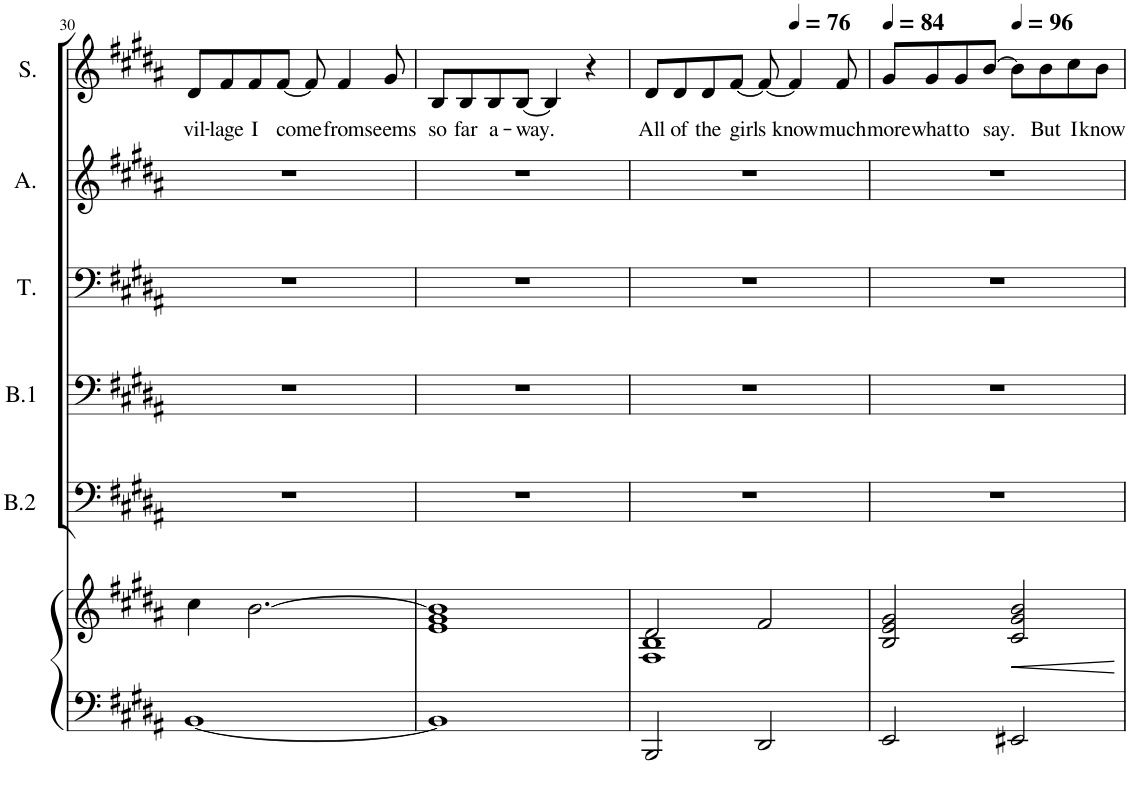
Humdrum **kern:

**kern	**kern	**dynam	**kern	**kern	**kern	**kern	**kern	**text
*part6	*part6	*part6	*part5	*part4	*part3	*part2	*part1	*part1
*staff7	*staff6	*staff6/7	*staff5	*staff4	*staff3	*staff2	*staff1	*staff1
*I"Piano	*	*	*I"Bas	*I"Bariton	*I"Tenor	*I"Alt	*I"Sopraan	*
*I'Pno	*	*	*I'B.2	*I'B.1	*I'T.	*I'A.	*I'S.	*
!!LO:PB:g=z
*clefF4	*clefG2	*	*clefF4	*clefF4	*clefF4	*clefG2	*clefG2	*
*	*	*	*Trd7c12	*	*	*	*	*
*k[f#c#g#d#a#]	*k[f#c#g#d#a#]	*	*k[f#c#g#d#a#]	*k[f#c#g#d#a#]	*k[f#c#g#d#a#]	*k[f#c#g#d#a#]	*k[f#c#g#d#a#]	*
*M4/4	*M4/4	*	*M4/4	*M4/4	*M4/4	*M4/4	*M4/4	*
=30	=30	=30	=30	=30	=30	=30	=30	=30
!	!	!	!	!	!	!	!	!LO:LY:b
[1BB	4cc#\	.	1r	1r	1r	1r	8d#/L	vil-
!	!	!	!	!	!	!	!	!LO:LY:b
.	.	.	.	.	.	.	8f#/	-lage
!	!	!	!	!	!	!	!	!LO:LY:b
.	[2.b\	.	.	.	.	.	8f#/	I
!	!	!	!	!	!	!	!	!LO:LY:b
.	.	.	.	.	.	.	[8f#/J	come
.	.	.	.	.	.	.	8f#/]	.
!	!	!	!	!	!	!	!	!LO:LY:b
.	.	.	.	.	.	.	4f#/	from
!	!	!	!	!	!	!	!	!LO:LY:b
.	.	.	.	.	.	.	8g#/	seems
=31	=31	=31	=31	=31	=31	=31	=31	=31
!	!	!	!	!	!	!	!	!LO:LY:b
1BB]	1e 1g# 1b]	.	1r	1r	1r	1r	8B/L	so
!	!	!	!	!	!	!	!	!LO:LY:b
.	.	.	.	.	.	.	8B/	far
!	!	!	!	!	!	!	!	!LO:LY:b
.	.	.	.	.	.	.	8B/	a-
!	!	!	!	!	!	!	!	!LO:LY:b
.	.	.	.	.	.	.	[8B/J	-way.
.	.	.	.	.	.	.	4B/]	.
.	.	.	.	.	.	.	4r	.
=32	=32	=32	=32	=32	=32	=32	=32	=32
*	*^	*	*	*	*	*	*	*
!	!	!	!	!	!	!	!	!	!LO:LY:b
2BBB/	2d#/	1F# 1B	.	1r	1r	1r	1r	8d#/L	All
!	!	!	!	!	!	!	!	!	!LO:LY:b
.	.	.	.	.	.	.	.	8d#/	of
!	!	!	!	!	!	!	!	!	!LO:LY:b
.	.	.	.	.	.	.	.	8d#/	the
!	!	!	!	!	!	!	!	!	!LO:LY:b
.	.	.	.	.	.	.	.	[8f#/J	girls
2DD#/	2f#/	.	.	.	.	.	.	8f#/_	.
*	*	*	*	*	*	*	*	*MM76	*
!	!	!	!	!	!	!	!	!	!LO:LY:b
.	.	.	.	.	.	.	.	4f#/]	know
!	!	!	!	!	!	!	!	!	!LO:LY:b
.	.	.	.	.	.	.	.	8f#/	much
*	*v	*v	*	*	*	*	*	*	*
=33	=33	=33	=33	=33	=33	=33	=33	=33
*	*	*	*	*	*	*	*MM84	*
!	!	!	!	!	!	!	!	!LO:LY:b
2EE/	2B/ 2e/ 2g#/	.	1r	1r	1r	1r	8g#/L	more
!	!	!	!	!	!	!	!	!LO:LY:b
.	.	.	.	.	.	.	8g#/	what
!	!	!	!	!	!	!	!	!LO:LY:b
.	.	.	.	.	.	.	8g#/	to
!	!	!	!	!	!	!	!	!LO:LY:b
.	.	.	.	.	.	.	[8b/J	say.
*	*	*	*	*	*	*	*MM96	*
!	!	!LO:HP:b	!	!	!	!	!	!
2EE#X/	2c#/ 2g#/ 2b/	<	.	.	.	.	8b\L]	.
!	!	!	!	!	!	!	!	!LO:LY:b
.	.	.	.	.	.	.	8b\	But
!	!	!	!	!	!	!	!	!LO:LY:b
.	.	.	.	.	.	.	8cc#\	I
!	!	!	!	!	!	!	!	!LO:LY:b
.	.	.	.	.	.	.	8b\J	know
.	.	[	.	.	.	.	.	.
=	=	=	=	=	=	=	=	=
*-	*-	*-	*-	*-	*-	*-	*-	*-
